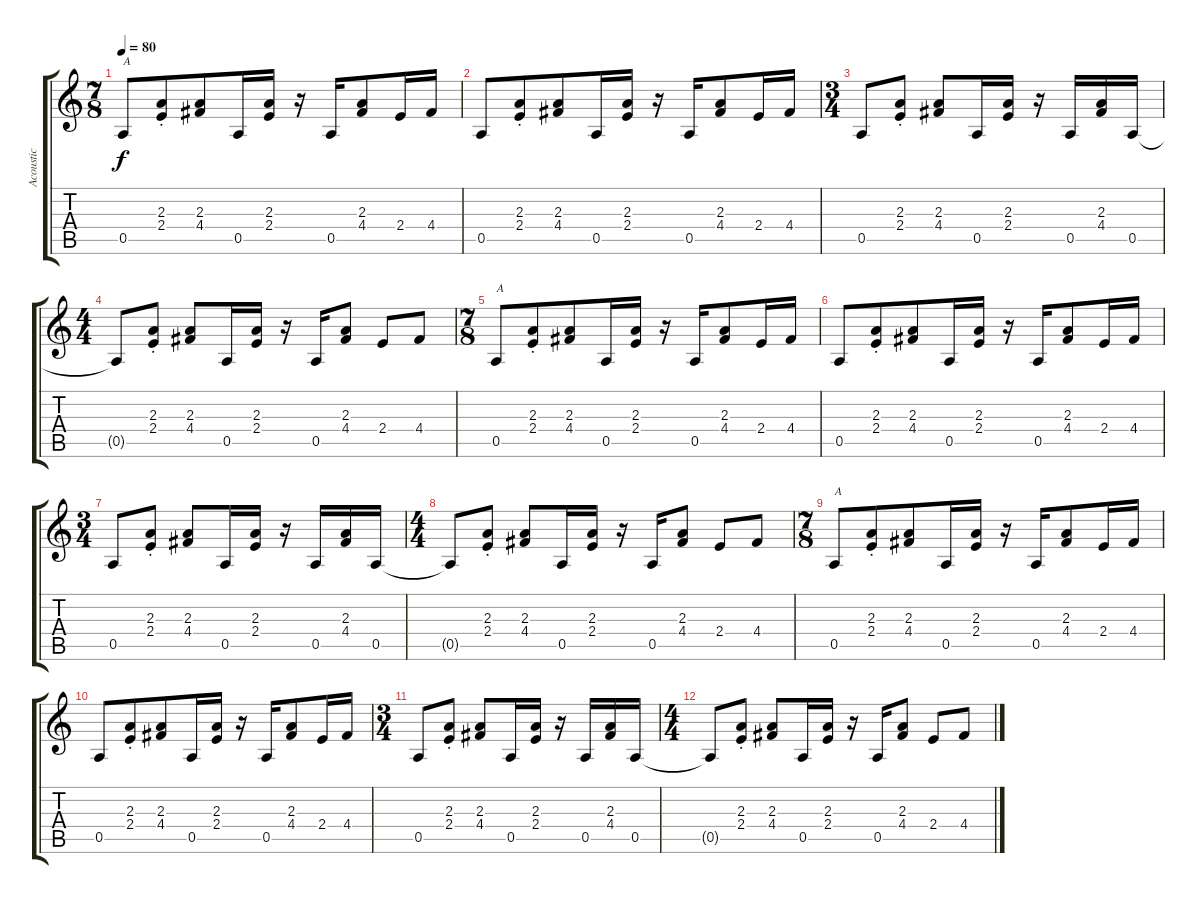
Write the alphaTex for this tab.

\track ("Acoustic" "Acoustic") {instrument acousticguitarsteel}
\staff {score tabs}
\tuning (E4 B3 G3 D3 A2 E2) {hide}
\ts (7 8)
\tempo 80
\clef g2
\ks c
0.5.8{txt "A" dy f} (2.3{st} 2.4{st}).8 (2.3 4.4).8 0.5.16 (2.3 2.4).16 r.16 0.5.16 (2.3 4.4).8 2.4.16 4.4.16 |
0.5.8 (2.3{st} 2.4{st}).8 (2.3 4.4).8 0.5.16 (2.3 2.4).16 r.16 0.5.16 (2.3 4.4).8 2.4.16 4.4.16 |
\ts (3 4)
0.5.8 (2.3{st} 2.4{st}).8 (2.3 4.4).8 0.5.16 (2.3 2.4).16 r.16 0.5.16 (2.3 4.4).16 0.5.16 |
\ts (4 4)
0.5{t}.8 (2.3{st} 2.4{st}).8 (2.3 4.4).8 0.5.16 (2.3 2.4).16 r.16 0.5.16 (2.3 4.4).8 2.4.8 4.4.8 |
\ts (7 8)
0.5.8{txt "A"} (2.3{st} 2.4{st}).8 (2.3 4.4).8 0.5.16 (2.3 2.4).16 r.16 0.5.16 (2.3 4.4).8 2.4.16 4.4.16 |
0.5.8 (2.3{st} 2.4{st}).8 (2.3 4.4).8 0.5.16 (2.3 2.4).16 r.16 0.5.16 (2.3 4.4).8 2.4.16 4.4.16 |
\ts (3 4)
0.5.8 (2.3{st} 2.4{st}).8 (2.3 4.4).8 0.5.16 (2.3 2.4).16 r.16 0.5.16 (2.3 4.4).16 0.5.16 |
\ts (4 4)
0.5{t}.8 (2.3{st} 2.4{st}).8 (2.3 4.4).8 0.5.16 (2.3 2.4).16 r.16 0.5.16 (2.3 4.4).8 2.4.8 4.4.8 |
\ts (7 8)
0.5.8{txt "A"} (2.3{st} 2.4{st}).8 (2.3 4.4).8 0.5.16 (2.3 2.4).16 r.16 0.5.16 (2.3 4.4).8 2.4.16 4.4.16 |
0.5.8 (2.3{st} 2.4{st}).8 (2.3 4.4).8 0.5.16 (2.3 2.4).16 r.16 0.5.16 (2.3 4.4).8 2.4.16 4.4.16 |
\ts (3 4)
0.5.8 (2.3{st} 2.4{st}).8 (2.3 4.4).8 0.5.16 (2.3 2.4).16 r.16 0.5.16 (2.3 4.4).16 0.5.16 |
\ts (4 4)
0.5{t}.8 (2.3{st} 2.4{st}).8 (2.3 4.4).8 0.5.16 (2.3 2.4).16 r.16 0.5.16 (2.3 4.4).8 2.4.8 4.4.8
